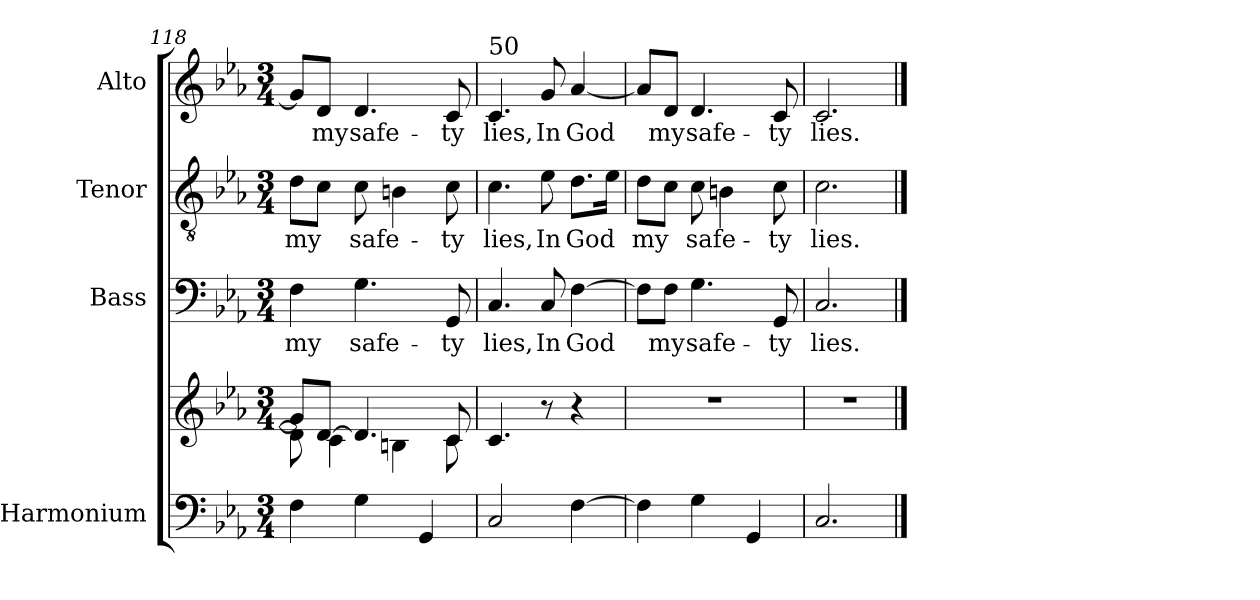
**kern	**kern	**kern	**text	**kern	**text	**kern	**text
*part4	*part4	*part3	*part3	*part2	*part2	*part1	*part1
*staff5	*staff4	*staff3	*staff3	*staff2	*staff2	*staff1	*staff1
*I"Harmonium	*	*I"Bass	*	*I"Tenor	*	*I"Alto	*
*I'Hrmn.	*	*I'B	*	*I'T	*	*I'A	*
*clefF4	*clefG2	*clefF4	*	*clefGv2	*	*clefG2	*
*k[b-e-a-]	*k[b-e-a-]	*k[b-e-a-]	*	*k[b-e-a-]	*	*k[b-e-a-]	*
*E-:	*E-:	*E-:	*	*E-:	*	*E-:	*
*M3/4	*M3/4	*M3/4	*	*M3/4	*	*M3/4	*
=118	=118	=118	=118	=118	=118	=118	=118
*	*^	*	*	*	*	*	*
!	!	!	!	!LO:LY:b	!	!LO:LY:b	!	!
4F\	8g!/L]	8d!\]	4F\	my	8d\L	my	8g/L]	.
!	!	!	!	!	!	!	!	!LO:LY:b
.	[>8d!/J	4c!\	.	.	8c\J	.	8d/J	my
!	!	!	!	!LO:LY:b	!	!LO:LY:b	!	!LO:LY:b
4G\	4.d!/]	.	4.G\	safe-	8c\	safe-	4.d/	safe-
.	.	4Bn!\	.	.	4Bn\	.	.	.
4GG/	.	.	.	.	.	.	.	.
!	!	!	!	!LO:LY:b	!	!LO:LY:b	!	!LO:LY:b
.	8c!/	8c!\	8GG/	-ty	8c\	-ty	8c/	-ty
=119	=119	=119	=119	=119	=119	=119	=119	=119
!	!	!	!	!	!	!	!LO:TX:a:t=50	!
!	!	!	!	!LO:LY:b	!	!LO:LY:b	!	!LO:LY:b
*	*v	*v	*	*	*	*	*	*
2C/	4.c!/	4.C/	lies,	4.c\	lies,	4.c/	lies,
!	!	!	!LO:LY:b	!	!LO:LY:b	!	!LO:LY:b
.	8r	8C/	In	8e-\	In	8g/	In
!	!	!	!LO:LY:b	!	!LO:LY:b	!	!LO:LY:b
[4F\	4r	[4F\	God	8.d\L	God	[4a-/	God
.	.	.	.	16e-\Jk	.	.	.
=120	=120	=120	=120	=120	=120	=120	=120
!	!	!	!	!	!LO:LY:b	!	!
4F\]	2.r	8F\L]	.	8d\L	my	8a-/L]	.
!	!	!	!LO:LY:b	!	!	!	!LO:LY:b
.	.	8F\J	my	8c\J	.	8d/J	my
!	!	!	!LO:LY:b	!	!LO:LY:b	!	!LO:LY:b
4G\	.	4.G\	safe-	8c\	safe-	4.d/	safe-
.	.	.	.	4Bn\	.	.	.
4GG/	.	.	.	.	.	.	.
!	!	!	!LO:LY:b	!	!LO:LY:b	!	!LO:LY:b
.	.	8GG/	-ty	8c\	-ty	8c/	-ty
=121	=121	=121	=121	=121	=121	=121	=121
!	!	!	!LO:LY:b	!	!LO:LY:b	!	!LO:LY:b
2.C/	2.r	2.C/	lies.	2.c\	lies.	2.c/	lies.
==	==	==	==	==	==	==	==
*-	*-	*-	*-	*-	*-	*-	*-
